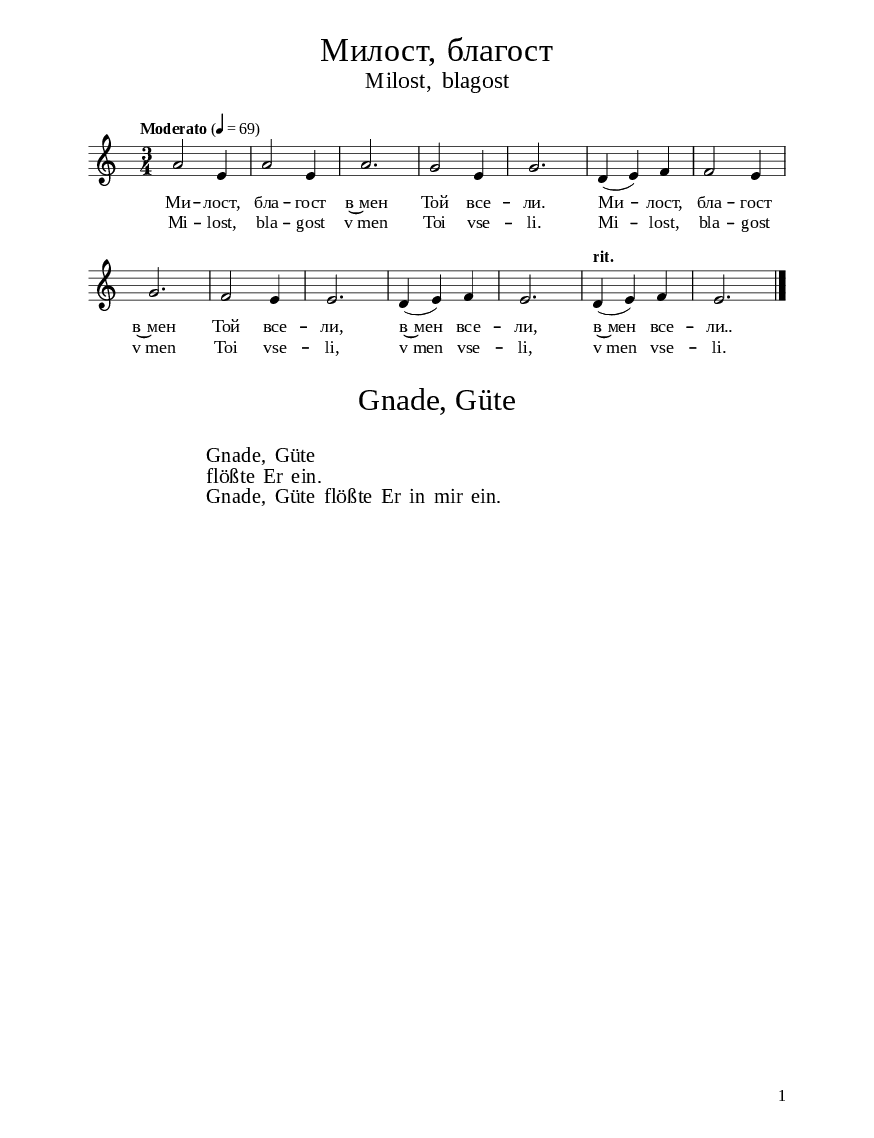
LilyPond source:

\version "2.20.0"

\paper {
  #(set-paper-size "a5")
}

\bookpart {
  \paper {
    print-all-headers = ##t
    print-page-number = ##t
    print-first-page-number = ##t

    % put page numbers on the bottom
    oddHeaderMarkup = \markup ""
    evenHeaderMarkup = \markup ""
    oddFooterMarkup = \markup
    \fill-line {
      ""
      \on-the-fly #print-page-number-check-first \fromproperty #'page:page-number-string
    }
    evenFooterMarkup = \markup
    \fill-line {
      \on-the-fly #print-page-number-check-first \fromproperty #'page:page-number-string
      ""
    }

    left-margin = 1.5\cm
    right-margin = 1.5\cm
    top-margin = 1.6\cm
    bottom-margin = 1.2\cm
    ragged-bottom = ##t % do not spread the staves to fill the whole vertical space

    % change lyrics and titles font (affects notes also)
    fonts =
    #(make-pango-font-tree
      "Times New Roman"
      "DejaVu Sans"
      "DejaVu Sans Mono"
      (/ (* staff-height pt) 3.6))

    % change distance between staves
    system-system-spacing =
    #'((basic-distance . 12)
       (minimum-distance . 6)
       (padding . 1)
       (stretchability . 12))
  }

  \header {
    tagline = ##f
  }

  \score{
    \layout {
      indent = 0.0\cm % remove first line indentation
      %ragged-last = ##t % do not spread last line to fill the whole space
      \context {
        \Score
        \omit BarNumber %remove bar numbers
      } % context

      \context {
        % change staff size
        \Staff
        fontSize = #+0 % affects notes size only
        \override StaffSymbol #'staff-space = #(magstep -3)
        \override StaffSymbol #'thickness = #0.5
        \override BarLine #'hair-thickness = #1
        %\override StaffSymbol #'ledger-line-thickness = #'(0 . 0)
      }

      \context {
        % adjust space between staff and lyrics and between the two lyric lines
        \Lyrics
        \override VerticalAxisGroup.nonstaff-relatedstaff-spacing = #'((basic-distance . 4.5))
        \override VerticalAxisGroup.nonstaff-nonstaff-spacing = #'((minimum-distance . 2))
      }
    } % layout

    \new Voice \absolute {
      \clef treble
      \key a \minor
      \time 3/4
      \tempo \markup {
        % make tempo note smaller
        \concat {
          "Moderato " \normal-text { "(" }
          \teeny \general-align #Y #DOWN \note #"4" #0.8
          \normal-text { " = 69)" }
        }
      }
      \autoBeamOff
      a'2 e'4 | % 2
      a'2 e'4 | % 3
      a'2. | % 4
      g'2 e'4 | % 5
      g'2. | % 6
      d'4 ( e'4 ) f'4 | % 7
      f'2 e'4 \break | % 8
      g'2. | % 9
      f'2 e'4 |
      e'2. | % 11
      d'4 ( e'4 ) f'4 | % 12
      e'2. | % 13
     \tempo "rit."  d'4  ( e'4 ) f'4 | % 14
      e'2.\bar "|."

    }

    \addlyrics {
      Ми -- лост, бла -- гост в~мен Той все -- ли.  Ми -- лост, бла -- гост   в~мен Той все -- ли, в~мен все -- ли, в~мен все -- ли..}
      \addlyrics {
        Mi -- lost,
        bla -- gost v_men Toi vse -- li. Mi -- lost, bla
        -- gost v_men Toi vse -- li, v_men vse -- li,
        v_men vse -- li.}

        \header {
          title = \markup \column \normal-text \fontsize #2.5 {
            \center-align
            \line { Милост, благост }
            \vspace #-0.6
            \center-align
            \line \fontsize #-3 { Milost, blagost }
            \vspace #-0.8
            \center-align
            \line \fontsize #-3 { " " }
          }
        }

        \midi{}

      } % score



      % include foreign translation(s) of the song
      \version "2.20.0"

\markup \fill-line { \fontsize #6 "Gnade, Güte" }
\markup \null
\markup \null
\markup \fontsize #+2.5 {
  \hspace #10
  \override #'(baseline-skip . 2)

  \column {
    \line { " " }


\line { " "Gnade, Güte}

\line { " "flößte Er ein. }

\line { " "Gnade, Güte flößte Er in mir ein.}
  }
}


    } % bookpart
